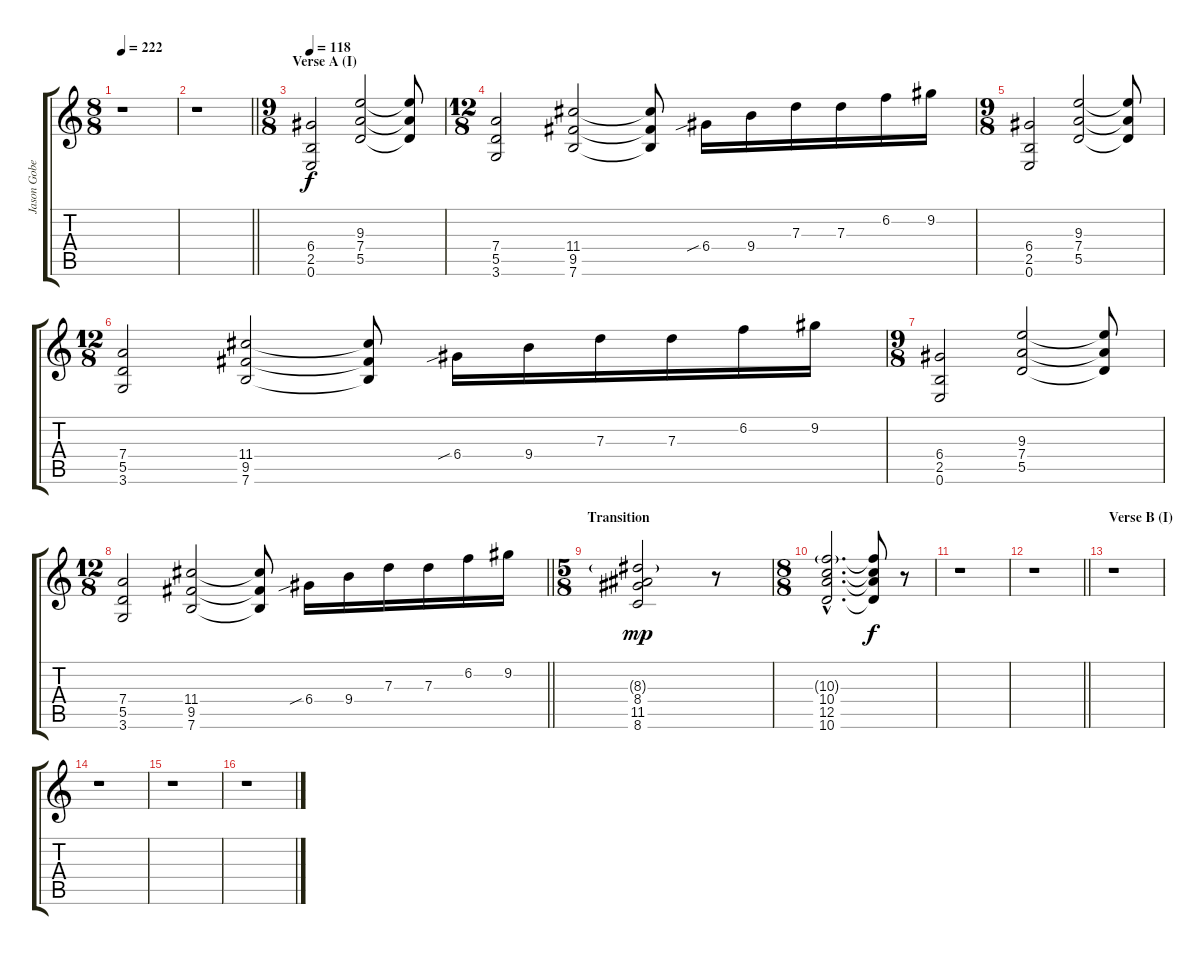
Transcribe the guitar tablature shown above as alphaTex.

\track ("Jason Gobel (Distortion)" "Jason Gobe") {instrument distortionguitar}
\staff {score tabs}
\tuning (E4 B3 G3 D3 A2 E2) {hide}
\ts (8 8)
\tempo 222
\clef g2
\ks c
r.1{dy f} |
\barLineRight lightlight
r.1 |
\ts (9 8)
\section ("" "Verse A (I)")
\tempo 118
(6.4 2.5 0.6).2 (9.3 7.4 5.5).2 (9.3{t} 7.4{t} 5.5{t}).8 |
\ts (12 8)
(7.4 5.5 3.6).2 (11.4 9.5 7.6).2 (11.4{t} 9.5{t} 7.6{t}).8 6.4{sib}.16 9.4.16 7.3.16 7.3.16 6.2.16 9.2.16 |
\ts (9 8)
(6.4 2.5 0.6).2 (9.3 7.4 5.5).2 (9.3{t} 7.4{t} 5.5{t}).8 |
\ts (12 8)
(7.4 5.5 3.6).2 (11.4 9.5 7.6).2 (11.4{t} 9.5{t} 7.6{t}).8 6.4{sib}.16 9.4.16 7.3.16 7.3.16 6.2.16 9.2.16 |
\ts (9 8)
(6.4 2.5 0.6).2 (9.3 7.4 5.5).2 (9.3{t} 7.4{t} 5.5{t}).8 |
\ts (12 8)
\barLineRight lightlight
(7.4 5.5 3.6).2 (11.4 9.5 7.6).2 (11.4{t} 9.5{t} 7.6{t}).8 6.4{sib}.16 9.4.16 7.3.16 7.3.16 6.2.16 9.2.16 |
\ts (5 8)
\section ("" "Transition")
(8.3{g} 8.4 11.5 8.6).2{dy mp} r.8 |
\ts (8 8)
(10.3{g hac} 10.4{hac} 12.5{hac} 10.6{hac}).2{d} (10.3{t} 10.4{t} 12.5{t} 10.6{t}).8{dy f} r.8 |
r.1 |
\barLineRight lightlight
r.1 |
\section ("" "Verse B (I)")
r.1 |
r.1 |
r.1 |
r.1
